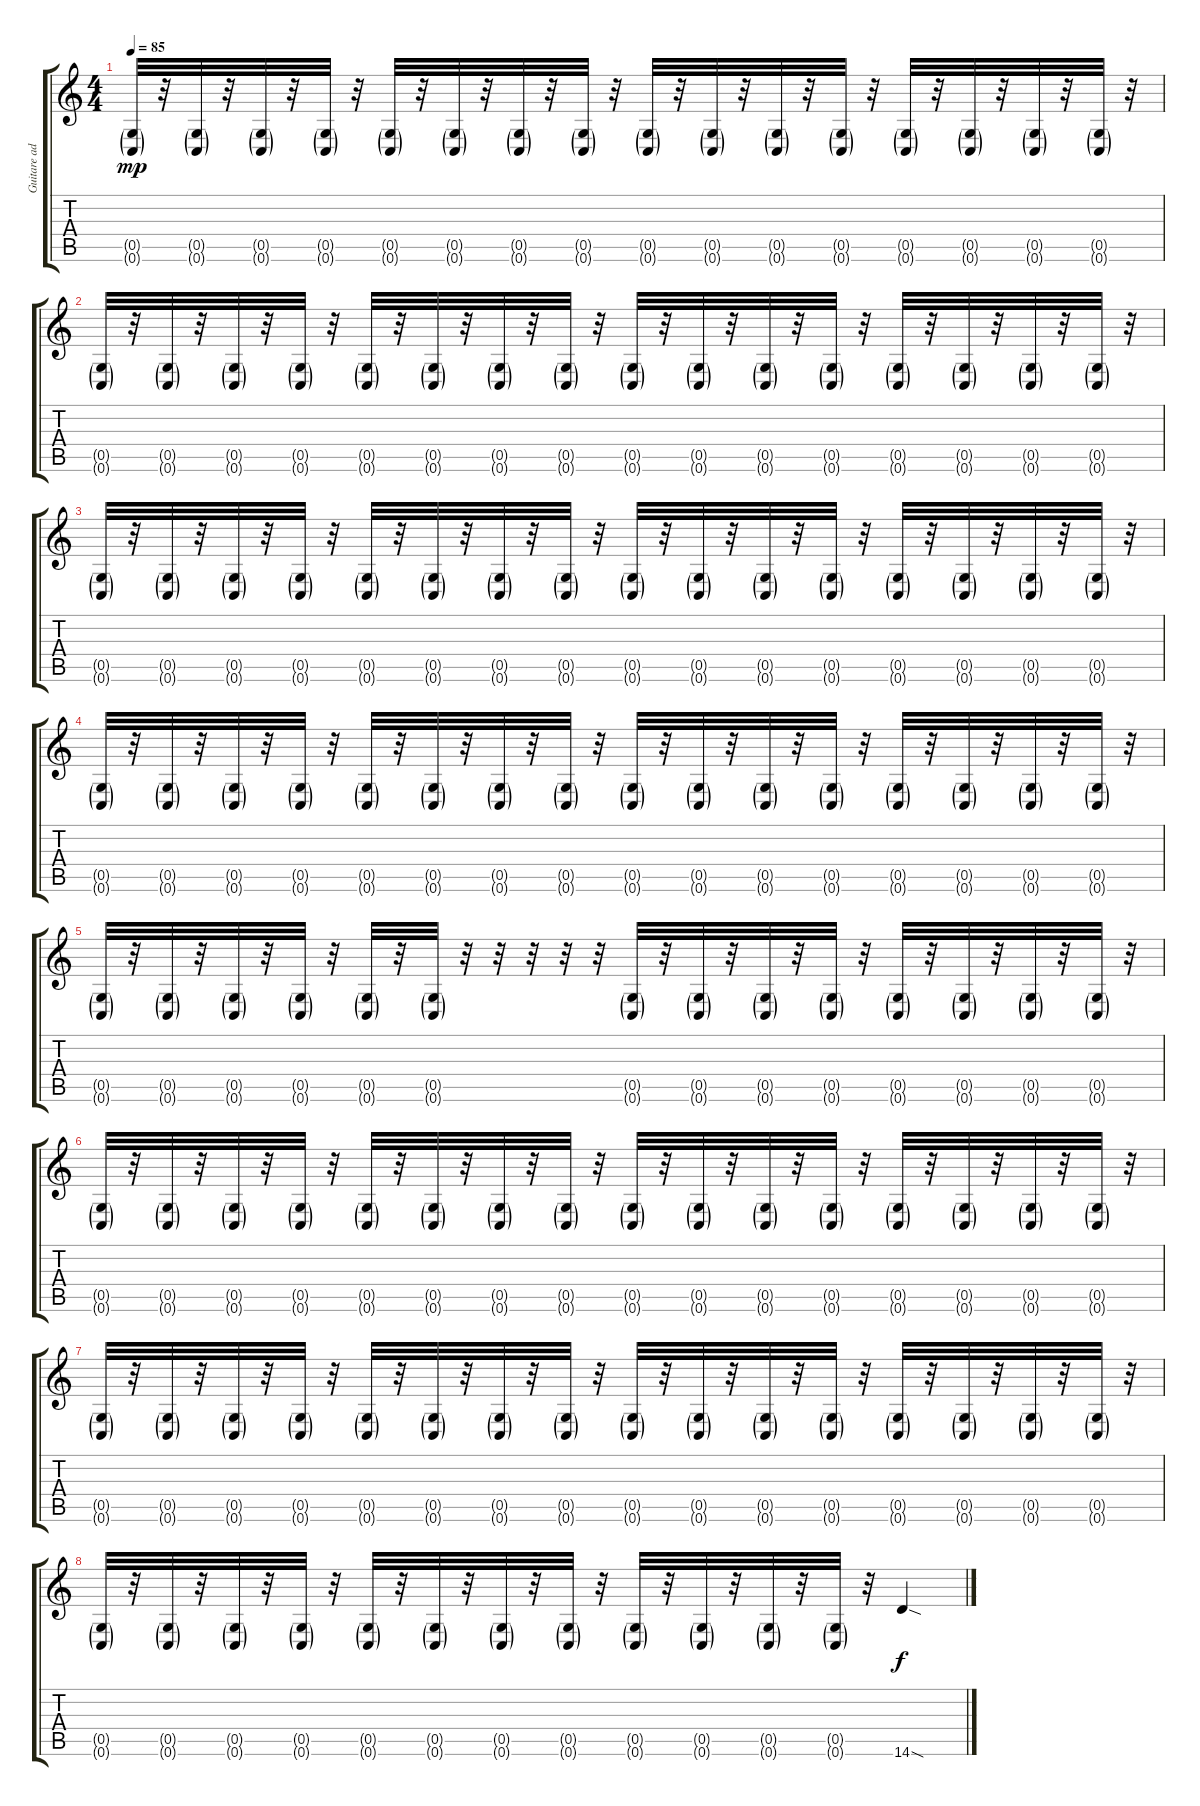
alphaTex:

\track ("Guitare additionnelle" "Guitare ad") {instrument distortionguitar}
\staff {score tabs}
\tuning (D4 A3 F3 C3 G2 C2) {hide}
\ts (4 4)
\tempo 85
\clef g2
\ks c
(0.5{g} 0.6{g}).32{dy mp} r.32 (0.5{g} 0.6{g}).32 r.32 (0.5{g} 0.6{g}).32 r.32 (0.5{g} 0.6{g}).32 r.32 (0.5{g} 0.6{g}).32 r.32 (0.5{g} 0.6{g}).32 r.32 (0.5{g} 0.6{g}).32 r.32 (0.5{g} 0.6{g}).32 r.32 (0.5{g} 0.6{g}).32 r.32 (0.5{g} 0.6{g}).32 r.32 (0.5{g} 0.6{g}).32 r.32 (0.5{g} 0.6{g}).32 r.32 (0.5{g} 0.6{g}).32 r.32 (0.5{g} 0.6{g}).32 r.32 (0.5{g} 0.6{g}).32 r.32 (0.5{g} 0.6{g}).32 r.32 |
(0.5{g} 0.6{g}).32 r.32 (0.5{g} 0.6{g}).32 r.32 (0.5{g} 0.6{g}).32 r.32 (0.5{g} 0.6{g}).32 r.32 (0.5{g} 0.6{g}).32 r.32 (0.5{g} 0.6{g}).32 r.32 (0.5{g} 0.6{g}).32 r.32 (0.5{g} 0.6{g}).32 r.32 (0.5{g} 0.6{g}).32 r.32 (0.5{g} 0.6{g}).32 r.32 (0.5{g} 0.6{g}).32 r.32 (0.5{g} 0.6{g}).32 r.32 (0.5{g} 0.6{g}).32 r.32 (0.5{g} 0.6{g}).32 r.32 (0.5{g} 0.6{g}).32 r.32 (0.5{g} 0.6{g}).32 r.32 |
(0.5{g} 0.6{g}).32 r.32 (0.5{g} 0.6{g}).32 r.32 (0.5{g} 0.6{g}).32 r.32 (0.5{g} 0.6{g}).32 r.32 (0.5{g} 0.6{g}).32 r.32 (0.5{g} 0.6{g}).32 r.32 (0.5{g} 0.6{g}).32 r.32 (0.5{g} 0.6{g}).32 r.32 (0.5{g} 0.6{g}).32 r.32 (0.5{g} 0.6{g}).32 r.32 (0.5{g} 0.6{g}).32 r.32 (0.5{g} 0.6{g}).32 r.32 (0.5{g} 0.6{g}).32 r.32 (0.5{g} 0.6{g}).32 r.32 (0.5{g} 0.6{g}).32 r.32 (0.5{g} 0.6{g}).32 r.32 |
(0.5{g} 0.6{g}).32 r.32 (0.5{g} 0.6{g}).32 r.32 (0.5{g} 0.6{g}).32 r.32 (0.5{g} 0.6{g}).32 r.32 (0.5{g} 0.6{g}).32 r.32 (0.5{g} 0.6{g}).32 r.32 (0.5{g} 0.6{g}).32 r.32 (0.5{g} 0.6{g}).32 r.32 (0.5{g} 0.6{g}).32 r.32 (0.5{g} 0.6{g}).32 r.32 (0.5{g} 0.6{g}).32 r.32 (0.5{g} 0.6{g}).32 r.32 (0.5{g} 0.6{g}).32 r.32 (0.5{g} 0.6{g}).32 r.32 (0.5{g} 0.6{g}).32 r.32 (0.5{g} 0.6{g}).32 r.32 |
(0.5{g} 0.6{g}).32 r.32 (0.5{g} 0.6{g}).32 r.32 (0.5{g} 0.6{g}).32 r.32 (0.5{g} 0.6{g}).32 r.32 (0.5{g} 0.6{g}).32 r.32 (0.5{g} 0.6{g}).32 r.32 r.32 r.32 r.32 r.32 (0.5{g} 0.6{g}).32 r.32 (0.5{g} 0.6{g}).32 r.32 (0.5{g} 0.6{g}).32 r.32 (0.5{g} 0.6{g}).32 r.32 (0.5{g} 0.6{g}).32 r.32 (0.5{g} 0.6{g}).32 r.32 (0.5{g} 0.6{g}).32 r.32 (0.5{g} 0.6{g}).32 r.32 |
(0.5{g} 0.6{g}).32 r.32 (0.5{g} 0.6{g}).32 r.32 (0.5{g} 0.6{g}).32 r.32 (0.5{g} 0.6{g}).32 r.32 (0.5{g} 0.6{g}).32 r.32 (0.5{g} 0.6{g}).32 r.32 (0.5{g} 0.6{g}).32 r.32 (0.5{g} 0.6{g}).32 r.32 (0.5{g} 0.6{g}).32 r.32 (0.5{g} 0.6{g}).32 r.32 (0.5{g} 0.6{g}).32 r.32 (0.5{g} 0.6{g}).32 r.32 (0.5{g} 0.6{g}).32 r.32 (0.5{g} 0.6{g}).32 r.32 (0.5{g} 0.6{g}).32 r.32 (0.5{g} 0.6{g}).32 r.32 |
(0.5{g} 0.6{g}).32 r.32 (0.5{g} 0.6{g}).32 r.32 (0.5{g} 0.6{g}).32 r.32 (0.5{g} 0.6{g}).32 r.32 (0.5{g} 0.6{g}).32 r.32 (0.5{g} 0.6{g}).32 r.32 (0.5{g} 0.6{g}).32 r.32 (0.5{g} 0.6{g}).32 r.32 (0.5{g} 0.6{g}).32 r.32 (0.5{g} 0.6{g}).32 r.32 (0.5{g} 0.6{g}).32 r.32 (0.5{g} 0.6{g}).32 r.32 (0.5{g} 0.6{g}).32 r.32 (0.5{g} 0.6{g}).32 r.32 (0.5{g} 0.6{g}).32 r.32 (0.5{g} 0.6{g}).32 r.32 |
(0.5{g} 0.6{g}).32 r.32 (0.5{g} 0.6{g}).32 r.32 (0.5{g} 0.6{g}).32 r.32 (0.5{g} 0.6{g}).32 r.32 (0.5{g} 0.6{g}).32 r.32 (0.5{g} 0.6{g}).32 r.32 (0.5{g} 0.6{g}).32 r.32 (0.5{g} 0.6{g}).32 r.32 (0.5{g} 0.6{g}).32 r.32 (0.5{g} 0.6{g}).32 r.32 (0.5{g} 0.6{g}).32 r.32 (0.5{g} 0.6{g}).32 r.32 14.6{sod}.4{dy f}
